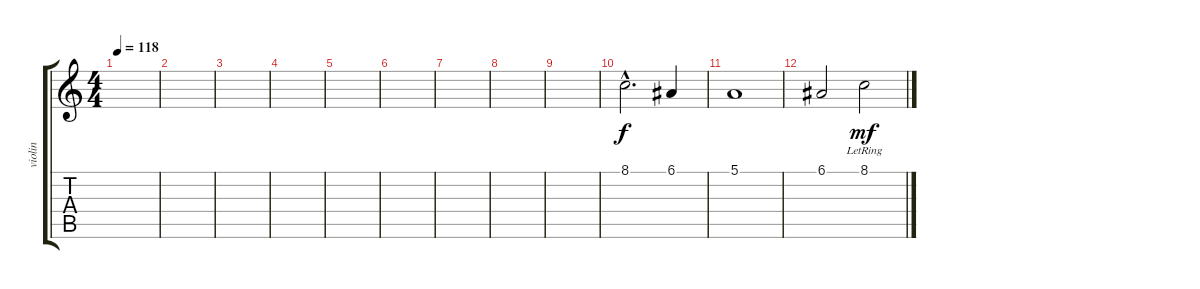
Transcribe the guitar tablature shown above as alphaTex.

\track ("violin" "violin") {instrument violin}
\staff {score tabs}
\tuning (E4 B3 G3 D3 A2 E2) {hide}
\ts (4 4)
\tempo 118
\clef g2
\ks c
|
|
|
|
|
|
|
|
|
8.1{hac}.2{d} 6.1.4 |
5.1.1 |
6.1.2 8.1{lr}.2{dy mf}
